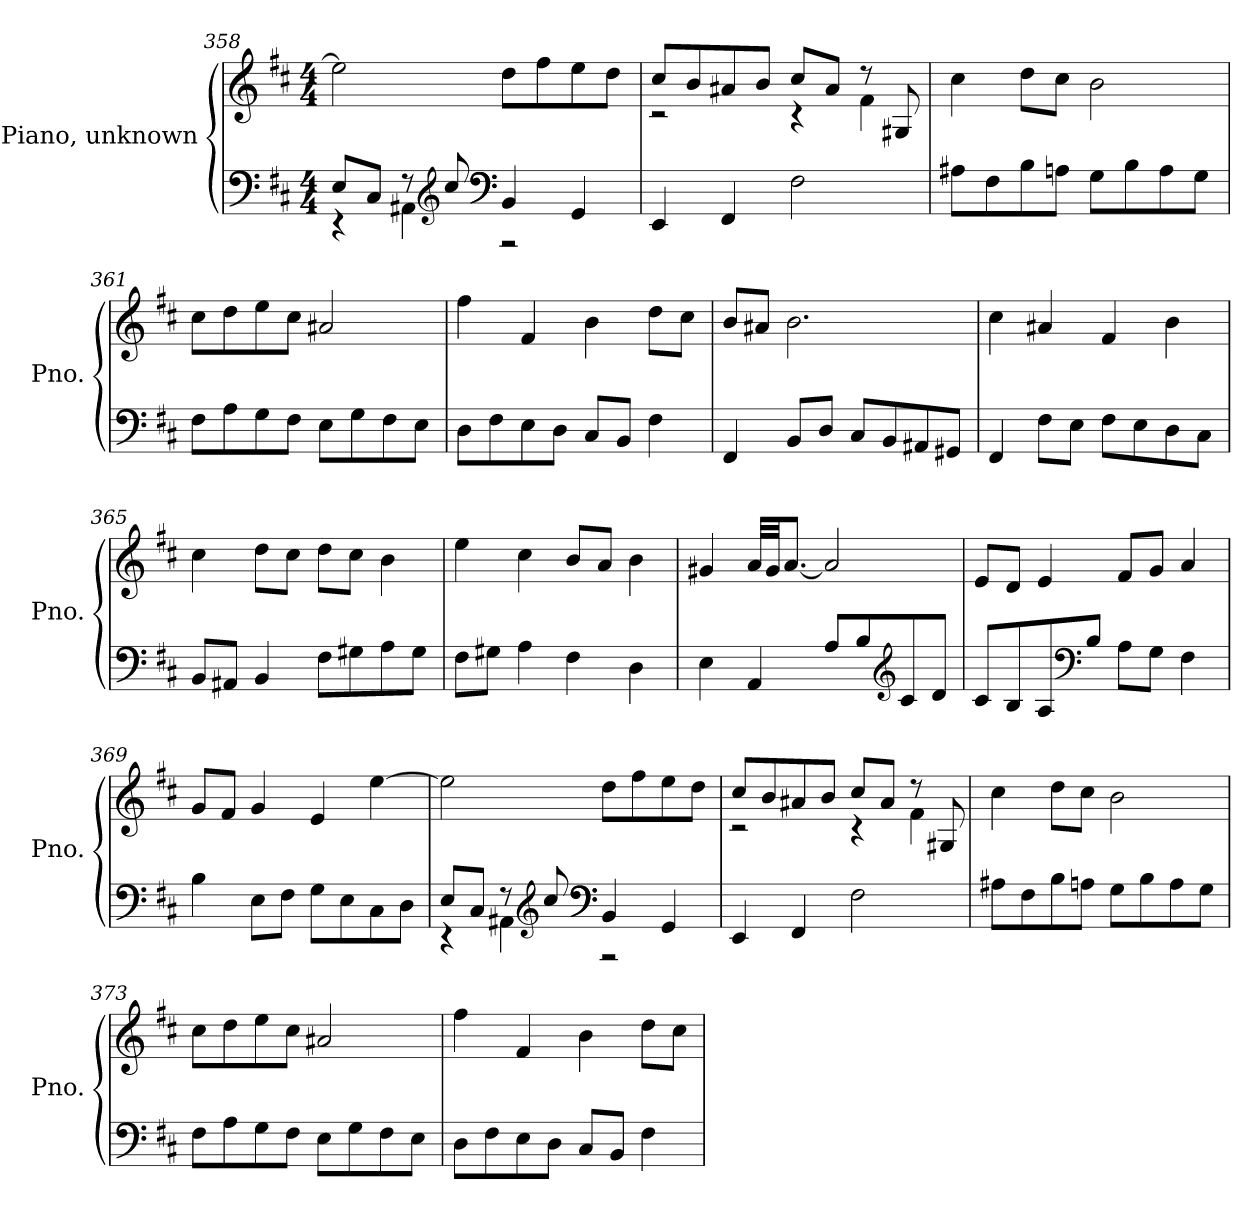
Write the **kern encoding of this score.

**kern	**kern
*part1	*part1
*staff2	*staff1
*I"Piano, unknown	*
*I'Pno.	*
!!LO:PB:g=z
*clefF4	*clefG2
*k[f#c#]	*k[f#c#]
*M4/4	*M4/4
=358	=358
*^	*
8E/L	4r	2ee\]
8C#/J	.	.
8r	4AA#X\	.
*clefG2	*	*
8cc#/	.	.
*clefF4	*	*
4BB/	2r	8dd\L
.	.	8ff#\
4GG/	.	8ee\
.	.	8dd\J
*v	*v	*
=359	=359
*	*^
4EE/	8cc#/L	2r
.	8b/	.
4FF#/	8a#X/	.
.	8b/J	.
2F#\	8cc#/L	4r
.	8a#/J	.
.	8r	4f#\
.	8G#X/	.
*	*v	*v
=360	=360
8A#X\L	4cc#\
8F#\	.
8B\	8dd\L
8An\J	8cc#\J
8G\L	2b\
8B\	.
8A\	.
8G\J	.
=361	=361
8F#\L	8cc#\L
8A\	8dd\
8G\	8ee\
8F#\J	8cc#\J
8E\L	2a#X/
8G\	.
8F#\	.
8E\J	.
!!LO:LB:g=z
=362	=362
8D\L	4ff#\
8F#\	.
8E\	4f#/
8D\J	.
8C#/L	4b\
8BB/J	.
4F#\	8dd\L
.	8cc#\J
=363	=363
4FF#/	8b/L
.	8a#X/J
8BB/L	2.b\
8D/J	.
8C#/L	.
8BB/	.
8AA#X/	.
8GG#X/J	.
=364	=364
4FF#/	4cc#\
8F#\L	4a#X/
8E\J	.
8F#\L	4f#/
8E\	.
8D\	4b\
8C#\J	.
=365	=365
8BB/L	4cc#\
8AA#X/J	.
4BB/	8dd\L
.	8cc#\J
8F#\L	8dd\L
8G#X\	8cc#\J
8A\	4b\
8G#\J	.
!!LO:LB:g=z
=366	=366
8F#\L	4ee\
8G#X\J	.
4A\	4cc#\
4F#\	8b/L
.	8a/J
4D\	4b\
=367	=367
4E\	4g#X/
4AA/	32a/LLL
.	32g#/JJ
.	[8.a/J
8A/L	2a/]
8B/	.
*clefG2	*
8c#/	.
8d/J	.
=368	=368
8c#/L	8e/L
8B/	8d/J
8A/	4e/
*clefF4	*
8B/J	.
8A\L	8f#/L
8G\J	8g/J
4F#\	4a/
=369	=369
4B\	8g/L
.	8f#/J
8E\L	4g/
8F#\J	.
8G\L	4e/
8E\	.
8C#\	[4ee\
8D\J	.
!!LO:LB:g=z
=370	=370
*^	*
8E/L	4r	2ee\]
8C#/J	.	.
8r	4AA#X\	.
*clefG2	*	*
8cc#/	.	.
*clefF4	*	*
4BB/	2r	8dd\L
.	.	8ff#\
4GG/	.	8ee\
.	.	8dd\J
*v	*v	*
=371	=371
*	*^
4EE/	8cc#/L	2r
.	8b/	.
4FF#/	8a#X/	.
.	8b/J	.
2F#\	8cc#/L	4r
.	8a#/J	.
.	8r	4f#\
.	8G#X/	.
*	*v	*v
=372	=372
8A#X\L	4cc#\
8F#\	.
8B\	8dd\L
8An\J	8cc#\J
8G\L	2b\
8B\	.
8A\	.
8G\J	.
=373	=373
8F#\L	8cc#\L
8A\	8dd\
8G\	8ee\
8F#\J	8cc#\J
8E\L	2a#X/
8G\	.
8F#\	.
8E\J	.
!!LO:LB:g=z
=374	=374
8D\L	4ff#\
8F#\	.
8E\	4f#/
8D\J	.
8C#/L	4b\
8BB/J	.
4F#\	8dd\L
.	8cc#\J
=	=
*-	*-
